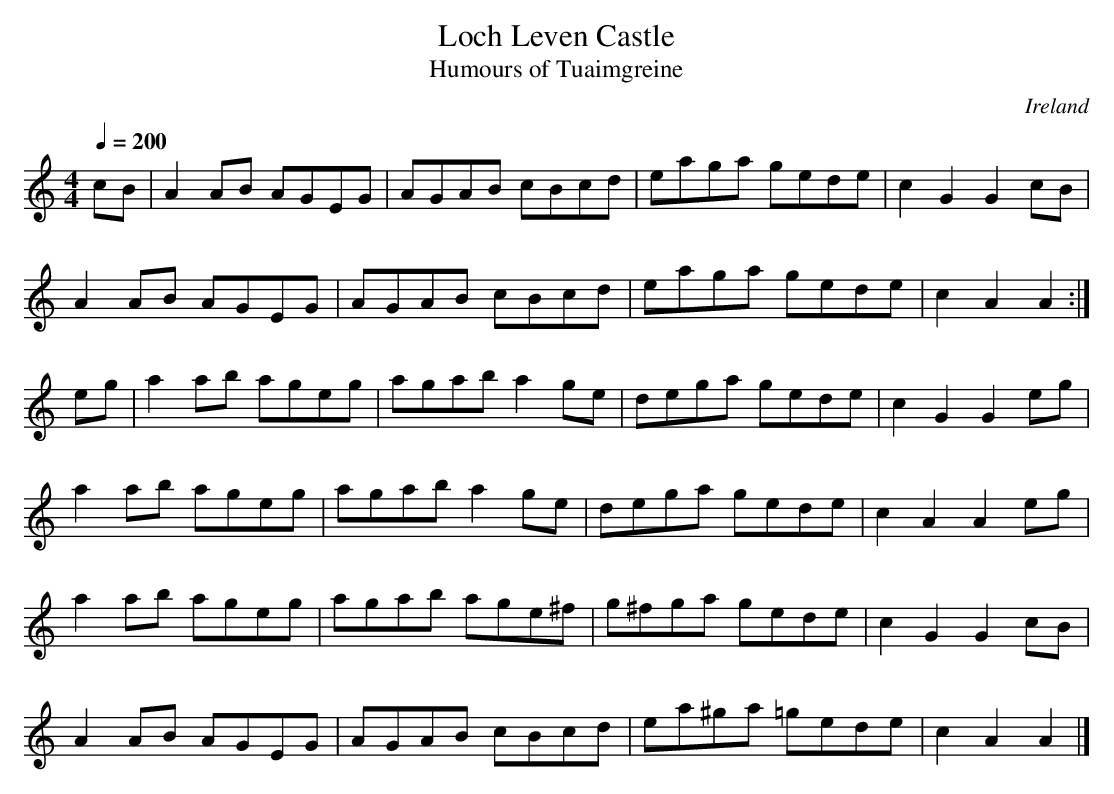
X:1
T:Loch Leven Castle
T:Humours of Tuaimgreine
O:Ireland
M:4/4
L:1/8
Q:1/4=200
K:Am
cB|A2AB AGEG|AGAB cBcd|eaga gede|c2G2 G2cB|
A2AB AGEG|AGAB cBcd|eaga gede|c2A2 A2:|
eg|a2ab ageg|agab a2ge|dega gede|c2G2 G2eg|
a2ab ageg|agab a2ge|dega gede|c2A2 A2eg|
a2ab ageg|agab age^f|g^fga gede|c2G2 G2cB|
A2AB AGEG|AGAB cBcd|ea^ga =gede|c2A2 A2|]
